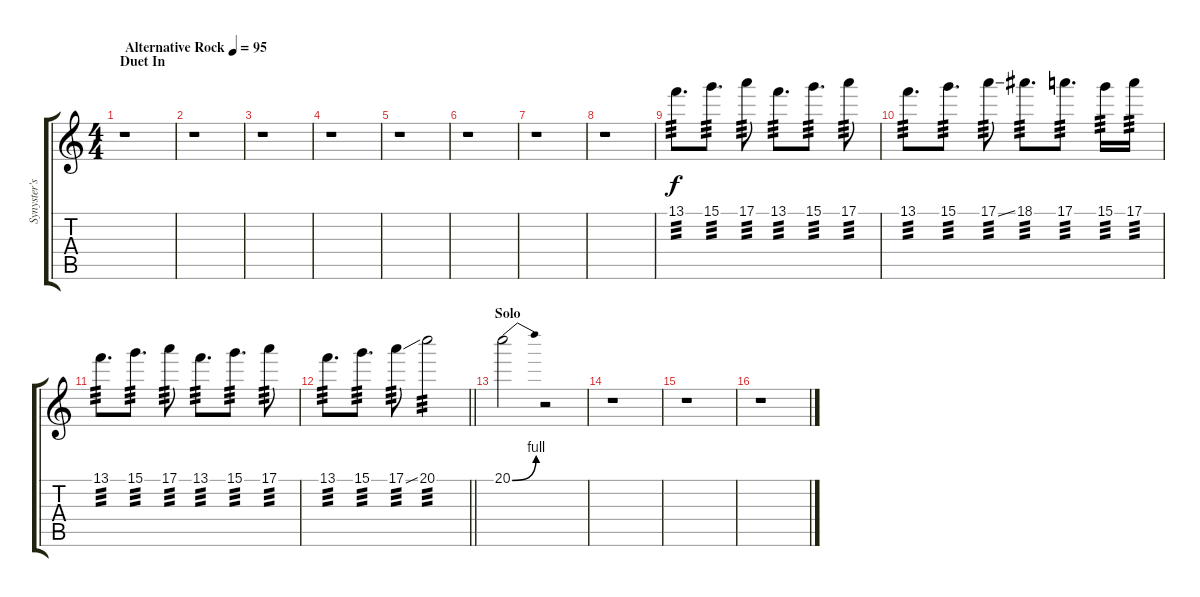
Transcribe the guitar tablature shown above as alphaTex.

\track ("Synyster's Guitar Lead (R)" "Synyster's") {instrument distortionguitar}
\staff {score tabs}
\tuning (E4 B3 G3 D3 A2 D2) {hide}
\ts (4 4)
\section ("" "Duet In")
\tempo (95 "Alternative Rock")
\clef g2
\ks c
r.1{dy f instrument distortionguitar} |
r.1 |
r.1 |
r.1 |
r.1 |
r.1 |
r.1 |
r.1 |
13.1.8{d tp 3} 15.1.8{d tp 3 beam split} 17.1.8{tp 3} 13.1.8{d tp 3} 15.1.8{d tp 3 beam split} 17.1.8{tp 3} |
13.1.8{d tp 3} 15.1.8{d tp 3 beam split} 17.1{ss}.8{tp 3} 18.1.8{d tp 3} 17.1.8{d tp 3} 15.1.16{tp 3} 17.1.16{tp 3} |
13.1.8{d tp 3} 15.1.8{d tp 3} 17.1.8{tp 3} 13.1.8{d tp 3} 15.1.8{d tp 3} 17.1.8{tp 3} |
\barLineRight lightlight
13.1.8{d tp 3} 15.1.8{d tp 3} 17.1{ss}.8{tp 3} 20.1.2{tp 3} |
\section ("" "Solo")
20.1{be (bend 0 0 60 4)}.2{volume 10} r.2 |
r.1 |
r.1 |
r.1
